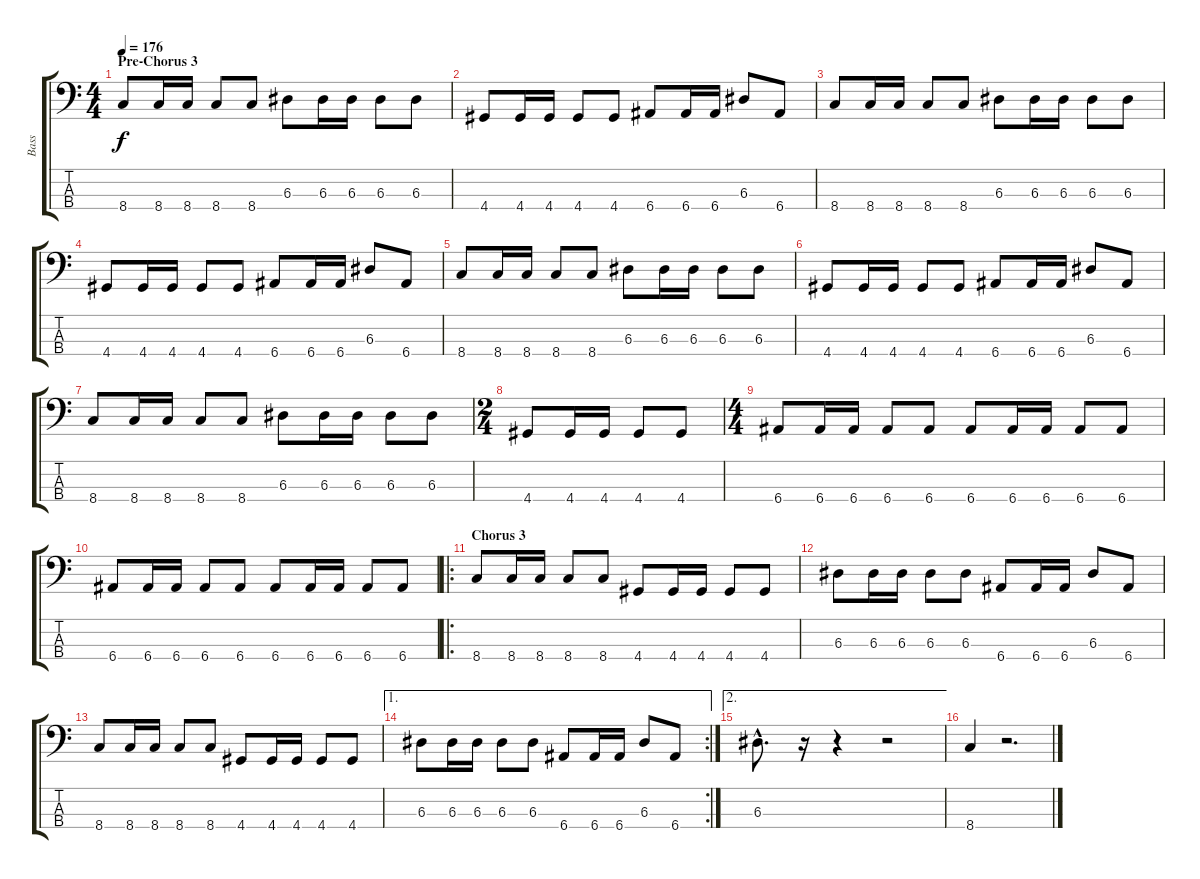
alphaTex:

\track ("Bass" "Bass") {instrument electricbasspick}
\staff {score tabs}
\tuning (G2 D2 A1 E1) {hide}
\ts (4 4)
\section ("" "Pre-Chorus 3")
\tempo 176
\clef f4
\ks c
8.4.8{dy f} 8.4.16 8.4.16 8.4.8 8.4.8 6.3.8 6.3.16 6.3.16 6.3.8 6.3.8 |
4.4.8 4.4.16 4.4.16 4.4.8 4.4.8 6.4.8 6.4.16 6.4.16 6.3.8 6.4.8 |
8.4.8 8.4.16 8.4.16 8.4.8 8.4.8 6.3.8 6.3.16 6.3.16 6.3.8 6.3.8 |
4.4.8 4.4.16 4.4.16 4.4.8 4.4.8 6.4.8 6.4.16 6.4.16 6.3.8 6.4.8 |
8.4.8 8.4.16 8.4.16 8.4.8 8.4.8 6.3.8 6.3.16 6.3.16 6.3.8 6.3.8 |
4.4.8 4.4.16 4.4.16 4.4.8 4.4.8 6.4.8 6.4.16 6.4.16 6.3.8 6.4.8 |
8.4.8 8.4.16 8.4.16 8.4.8 8.4.8 6.3.8 6.3.16 6.3.16 6.3.8 6.3.8 |
\ts (2 4)
4.4.8 4.4.16 4.4.16 4.4.8 4.4.8 |
\ts (4 4)
6.4.8 6.4.16 6.4.16 6.4.8 6.4.8 6.4.8 6.4.16 6.4.16 6.4.8 6.4.8 |
6.4.8 6.4.16 6.4.16 6.4.8 6.4.8 6.4.8 6.4.16 6.4.16 6.4.8 6.4.8 |
\ro
\section ("" "Chorus 3")
8.4.8 8.4.16 8.4.16 8.4.8 8.4.8 4.4.8 4.4.16 4.4.16 4.4.8 4.4.8 |
6.3.8 6.3.16 6.3.16 6.3.8 6.3.8 6.4.8 6.4.16 6.4.16 6.3.8 6.4.8 |
8.4.8 8.4.16 8.4.16 8.4.8 8.4.8 4.4.8 4.4.16 4.4.16 4.4.8 4.4.8 |
\ae 1
\rc 2
6.3.8 6.3.16 6.3.16 6.3.8 6.3.8 6.4.8 6.4.16 6.4.16 6.3.8 6.4.8 |
\ae 2
6.3{hac}.8{d} r.16 r.4 r.2 |
8.4.4 r.2{d}
